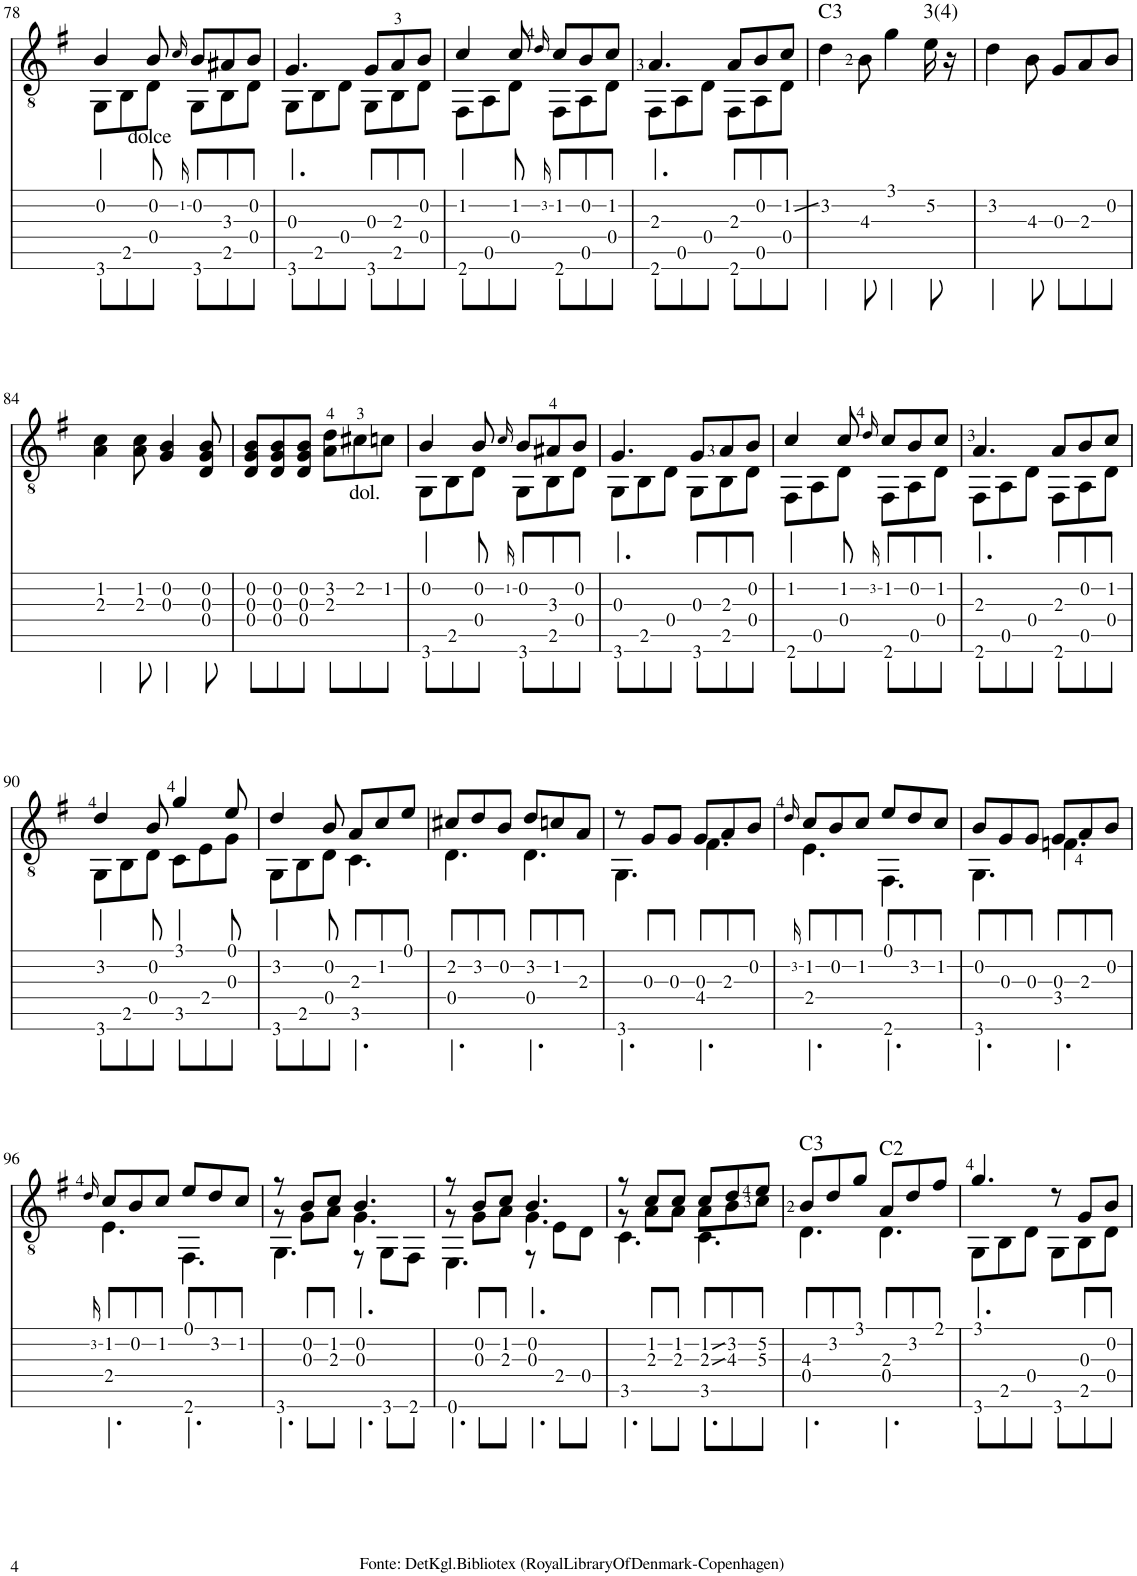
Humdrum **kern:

**kern	**kern
*part2	*part1
*staff2	*staff1
*I"Chitarra classica (Intavolatura)	*I"Classical Guitar
!!LO:PB:g=z
*	*clefGv2
*k[f#]	*k[f#]
*M6/8	*M6/8
=78	=78
*^	*^
4B/	8GG\L	4B/	8GG\L
!	!	!	!LO:TX:b:t=dolce
.	8BB\	.	8BB\
8B/	8D\J	8B/	8D\J
16qc/	.	16qc/	.
8B/L	8GG\L	8B/L	8GG\L
8A#X/	8BB\	8A#X/	8BB\
8B/J	8D\J	8B/J	8D\J
=79	=79	=79	=79
4.G/	8GG\L	4.G/	8GG\L
.	8BB\	.	8BB\
.	8D\J	.	8D\J
8G/L	8GG\L	8G/L	8GG\L
8A/	8BB\	8A/	8BB\
8B/J	8D\J	8B/J	8D\J
=80	=80	=80	=80
4c/	8FF#\L	4c/	8FF#\L
.	8AA\	.	8AA\
8c/	8D\J	8c/	8D\J
16qd/	.	16qd/	.
8c/L	8FF#\L	8c/L	8FF#\L
8B/	8AA\	8B/	8AA\
8c/J	8D\J	8c/J	8D\J
=81	=81	=81	=81
4.A/	8FF#\L	4.A/	8FF#\L
.	8AA\	.	8AA\
.	8D\J	.	8D\J
8A/L	8FF#\L	8A/L	8FF#\L
8B/	8AA\	8B/	8AA\
8c/J	8D\J	8c/J	8D\J
=82	=82	=82	=82
!	!	!LO:TX:a:t=C3	!
*v	*v	*	*
*	*v	*v
4d\	4d\
8B\	8B\
4g\	4g\
!	!LO:TX:a:t=3(4)
8e\	16e\
.	16r
=83	=83
4d\	4d\
8B\	8B\
8G\L	8G/L
8A\	8A/
8B\J	8B/J
!!LO:LB:g=z
=84	=84
4A\ 4c\	4A\ 4c\
8A\ 8c\	8A\ 8c\
4G\ 4B\	4G/ 4B/
8D\ 8G\ 8B\	8D/ 8G/ 8B/
=85	=85
8D\ 8G\ 8B\L	8D/ 8G/ 8B/L
8D\ 8G\ 8B\	8D/ 8G/ 8B/
8D\ 8G\ 8B\J	8D/ 8G/ 8B/J
8A\ 8d\L	8A\ 8d\L
!	!LO:TX:b:t=dol.
8c#X\	8c#X\
8cn\J	8cn\J
=86	=86
*^	*^
4B/	8GG\L	4B/	8GG\L
.	8BB\	.	8BB\
8B/	8D\J	8B/	8D\J
16qc/	.	16qc/	.
8B/L	8GG\L	8B/L	8GG\L
8A#X/	8BB\	8A#X/	8BB\
8B/J	8D\J	8B/J	8D\J
=87	=87	=87	=87
4.G/	8GG\L	4.G/	8GG\L
.	8BB\	.	8BB\
.	8D\J	.	8D\J
8G/L	8GG\L	8G/L	8GG\L
8A/	8BB\	8A/	8BB\
8B/J	8D\J	8B/J	8D\J
=88	=88	=88	=88
4c/	8FF#\L	4c/	8FF#\L
.	8AA\	.	8AA\
8c/	8D\J	8c/	8D\J
16qd/	.	16qd/	.
8c/L	8FF#\L	8c/L	8FF#\L
8B/	8AA\	8B/	8AA\
8c/J	8D\J	8c/J	8D\J
=89	=89	=89	=89
4.A/	8FF#\L	4.A/	8FF#\L
.	8AA\	.	8AA\
.	8D\J	.	8D\J
8A/L	8FF#\L	8A/L	8FF#\L
8B/	8AA\	8B/	8AA\
8c/J	8D\J	8c/J	8D\J
!!LO:LB:g=z	!!
=90	=90	=90	=90
4d/	8GG\L	4d/	8GG\L
.	8BB\	.	8BB\
8B/	8D\J	8B/	8D\J
4g/	8C\L	4g/	8C\L
.	8E\	.	8E\
8e/	8G\J	8e/	8G\J
=91	=91	=91	=91
4d/	8GG\L	4d/	8GG\L
.	8BB\	.	8BB\
8B/	8D\J	8B/	8D\J
8A/L	4.C\	8A/L	4.C\
8c/	.	8c/	.
8e/J	.	8e/J	.
=92	=92	=92	=92
8c#X/L	4.D\	8c#X/L	4.D\
8d/	.	8d/	.
8B/J	.	8B/J	.
8d/L	4.D\	8d/L	4.D\
8cn/	.	8cn/	.
8A/J	.	8A/J	.
=93	=93	=93	=93
8r	4.GG\	8r	4.GG\
8G/L	.	8G/L	.
8G/J	.	8G/J	.
8G/L	4.F#\	8G/L	4.F#\
8A/	.	8A/	.
8B/J	.	8B/J	.
=94	=94	=94	=94
16qd/	.	16qd/	.
8c/L	4.E\	8c/L	4.E\
8B/	.	8B/	.
8c/J	.	8c/J	.
8e/L	4.FF#\	8e/L	4.FF#\
8d/	.	8d/	.
8c/J	.	8c/J	.
=95	=95	=95	=95
8B/L	4.GG\	8B/L	4.GG\
8G/	.	8G/	.
8G/J	.	8G/J	.
8G/L	4.Fn\	8G/L	4.Fn\
8A/	.	8A/	.
8B/J	.	8B/J	.
!!LO:LB:g=z	!!
=96	=96	=96	=96
16qd/	.	16qd/	.
8c/L	4.E\	8c/L	4.E\
8B/	.	8B/	.
8c/J	.	8c/J	.
8e/L	4.FF#\	8e/L	4.FF#\
8d/	.	8d/	.
8c/J	.	8c/J	.
=97	=97	=97	=97
*	*^	*	*^
8r	8r	4.GG\	8r	8r	4.GG\
8B/L	8G\L	.	8B/L	8G\L	.
8c/J	8A\J	.	8c/J	8A\J	.
4.B/	4.G\	8r	4.B/	4.G\	8r
.	.	8GG\L	.	.	8GG\L
.	.	8FF#\J	.	.	8FF#\J
=98	=98	=98	=98	=98	=98
8r	8r	4.EE\	8r	8r	4.EE\
8B/L	8G\L	.	8B/L	8G\L	.
8c/J	8A\J	.	8c/J	8A\J	.
4.B/	4.G\	8r	4.B/	4.G\	8r
.	.	8E\L	.	.	8E\L
.	.	8D\J	.	.	8D\J
=99	=99	=99	=99	=99	=99
8r	8r	4.C\	8r	8r	4.C\
8c/L	8A\L	.	8c/L	8A\L	.
8c/J	8A\J	.	8c/J	8A\J	.
8c/L	8A\L	4.C\	8c/L	8A\L	4.C\
8d/	8B\	.	8d/	8B\	.
8e/J	8c\J	.	8e/J	8c\J	.
*	*v	*v	*	*	*
*	*	*	*v	*v
=100	=100	=100	=100
!	!	!LO:TX:a:t=C3	!
8B/L	4.D\	8B/L	4.D\
8d/	.	8d/	.
8g/J	.	8g/J	.
!	!	!LO:TX:a:t=C2	!
8A/L	4.D\	8A/L	4.D\
8d/	.	8d/	.
8f#/J	.	8f#/J	.
=101	=101	=101	=101
4.g/	8GG\L	4.g/	8GG\L
.	8BB\	.	8BB\
.	8D\J	.	8D\J
8r	8GG\L	8r	8GG\L
8G/L	8BB\	8G/L	8BB\
8B/J	8D\J	8B/J	8D\J
*v	*v	*	*
*	*v	*v
=	=
*-	*-
